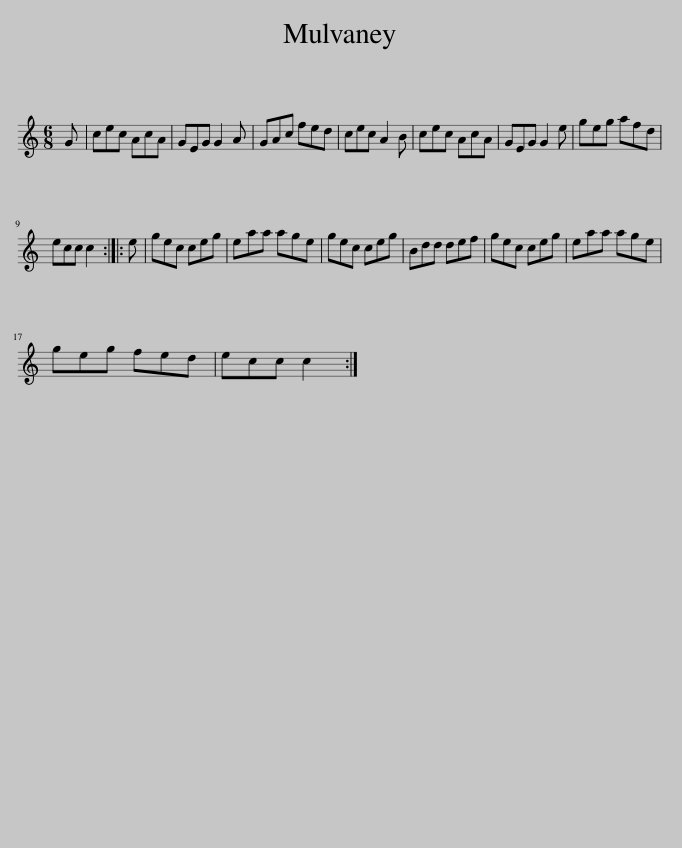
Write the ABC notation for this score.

X:1
L:1/8
M:6/8
I:linebreak $
K:C
V:1 treble
V:1
 G | cec AcA | GEG G2 A | GAc fed | cec A2 B | %5
 cec AcA | GEG G2 e | geg afd |$ ecc c2 :: e | %10
 gec ceg | eaa age | gec ceg | Bdd def | gec ceg | %15
 eaa age |$ geg fed | ecc c2 :| %18
